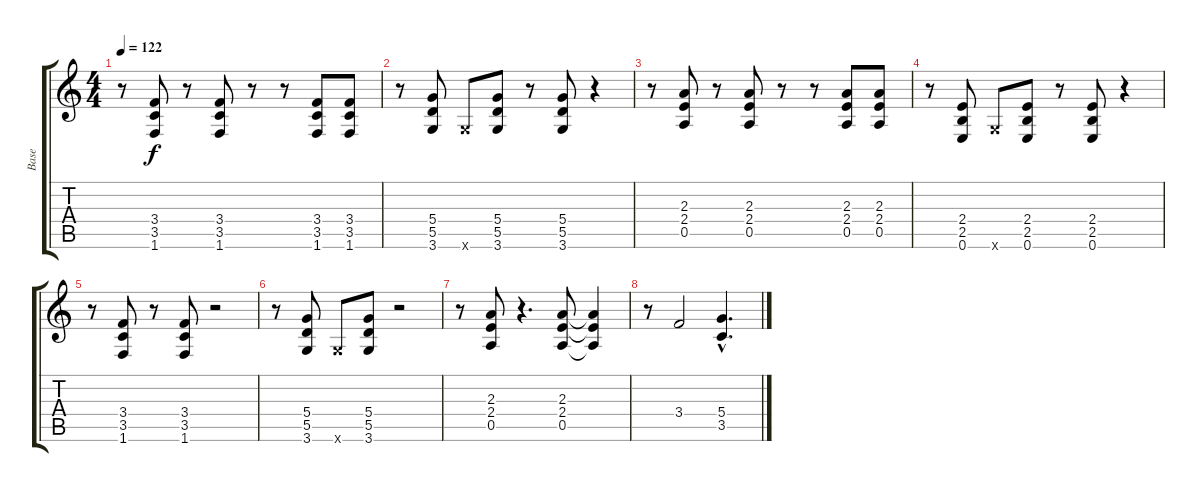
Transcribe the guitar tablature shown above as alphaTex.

\track ("Base" "Base") {instrument distortionguitar}
\staff {score tabs}
\tuning (E4 B3 G3 D3 A2 E2) {hide}
\ts (4 4)
\tempo 122
\clef g2
\ks c
r.8{dy f} (3.4 3.5 1.6).8 r.8 (3.4 3.5 1.6).8 r.8 r.8 (3.4 3.5 1.6).8 (3.4 3.5 1.6).8 |
r.8 (5.4 5.5 3.6).8 3.6{x}.8 (5.4 5.5 3.6).8 r.8 (5.4 5.5 3.6).8 r.4 |
r.8 (2.3 2.4 0.5).8 r.8 (2.3 2.4 0.5).8 r.8 r.8 (2.3 2.4 0.5).8 (2.3 2.4 0.5).8 |
r.8 (2.4 2.5 0.6).8 3.6{x}.8 (2.4 2.5 0.6).8 r.8 (2.4 2.5 0.6).8 r.4 |
r.8 (3.4 3.5 1.6).8 r.8 (3.4 3.5 1.6).8 r.2 |
r.8 (5.4 5.5 3.6).8 3.6{x}.8 (5.4 5.5 3.6).8 r.2 |
r.8 (2.3 2.4 0.5).8 r.4{d} (2.3 2.4 0.5).8 (2.3{t} 2.4{t} 0.5{t}).4 |
r.8 3.4.2 (5.4{hac} 3.5{hac}).4{d}
